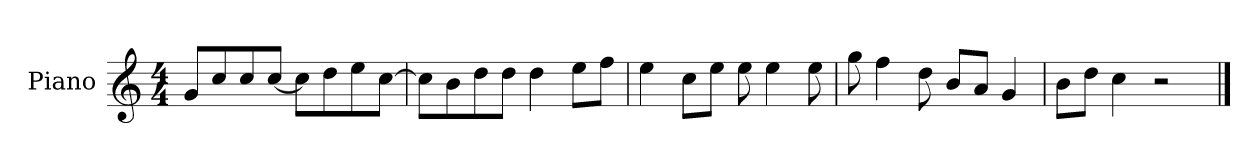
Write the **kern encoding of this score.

**kern
*part1
*staff1
*I"Piano
*I'P-no
*clefG2
*k[]
*M4/4
*MM90
=1
8g/L
8cc/
8cc/
[8cc/J
8cc\L]
8dd\
8ee\
[8cc\J
=2
8cc\L]
8b\
8dd\
8dd\J
4dd\
8ee\L
8ff\J
=3
4ee\
8cc\L
8ee\J
8ee\
4ee\
8ee\
=4
8gg\
4ff\
8dd\
8b/L
8a/J
4g/
=5
8b\L
8dd\J
4cc\
2r
==
*-
